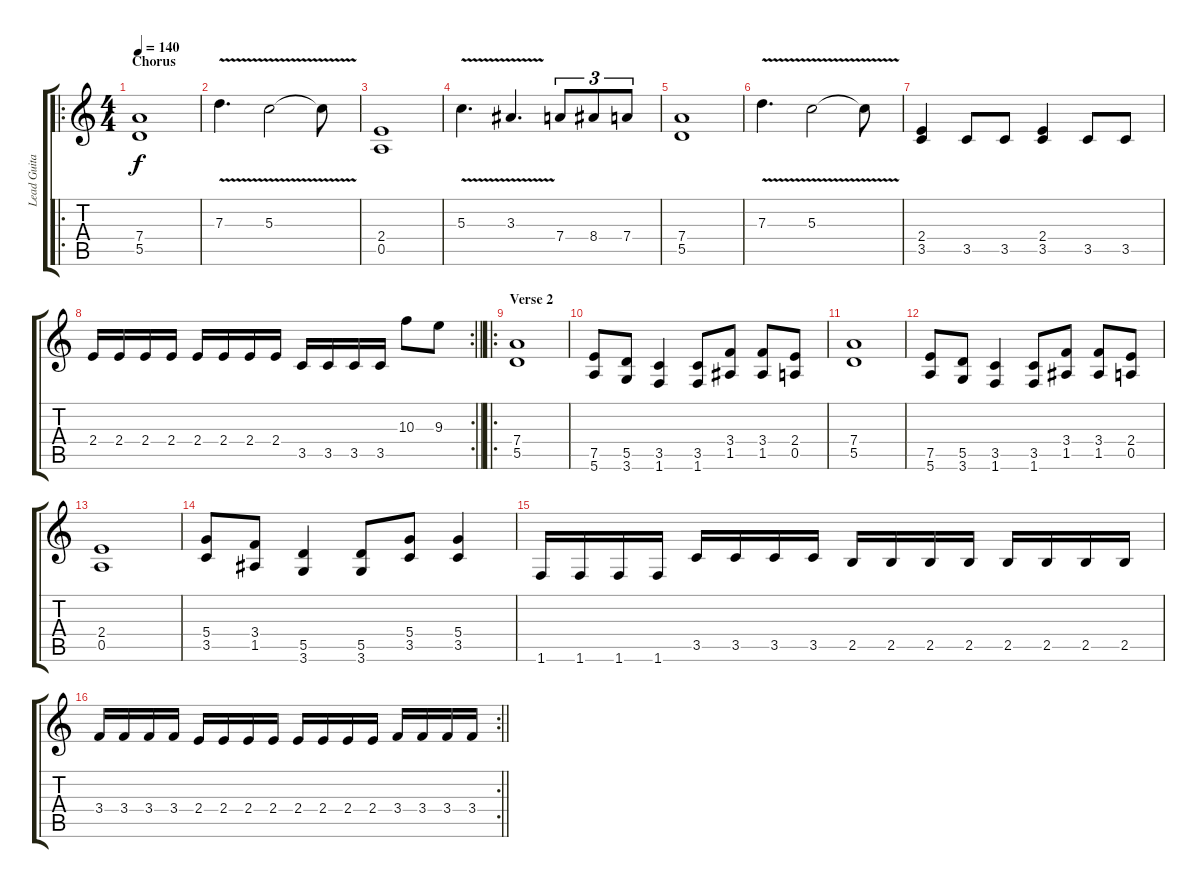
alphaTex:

\track ("Lead Guitar" "Lead Guita") {instrument distortionguitar}
\staff {score tabs}
\tuning (E4 B3 G3 D3 A2 E2) {hide}
\ro
\ts (4 4)
\section ("" "Chorus")
\tempo 140
\clef g2
\ks c
(7.4 5.5).1{dy f} |
7.3{v}.4{d} 5.3{v}.2 5.3{t}.8 |
(2.4 0.5).1 |
5.3{v}.4{d} 3.3{v}.4{d} 7.4.8{tu (3 2)} 8.4.8{tu (3 2)} 7.4.8{tu (3 2)} |
(7.4 5.5).1 |
7.3{v}.4{d} 5.3{v}.2 5.3{t}.8 |
(2.4 3.5).4 3.5.8 3.5.8 (2.4 3.5).4 3.5.8 3.5.8 |
\rc 2
\barLineRight lightlight
2.4.16 2.4.16 2.4.16 2.4.16 2.4.16 2.4.16 2.4.16 2.4.16 3.5.16 3.5.16 3.5.16 3.5.16 10.3.8 9.3.8 |
\ro
\section ("" "Verse 2")
(7.4 5.5).1 |
(7.5 5.6).8 (5.5 3.6).8 (3.5 1.6).4 (3.5 1.6).8 (3.4 1.5).8 (3.4 1.5).8 (2.4 0.5).8 |
(7.4 5.5).1 |
(7.5 5.6).8 (5.5 3.6).8 (3.5 1.6).4 (3.5 1.6).8 (3.4 1.5).8 (3.4 1.5).8 (2.4 0.5).8 |
(2.4 0.5).1 |
(5.4 3.5).8 (3.4 1.5).8 (5.5 3.6).4 (5.5 3.6).8 (5.4 3.5).8 (5.4 3.5).4 |
1.6.16 1.6.16 1.6.16 1.6.16 3.5.16 3.5.16 3.5.16 3.5.16 2.5.16 2.5.16 2.5.16 2.5.16 2.5.16 2.5.16 2.5.16 2.5.16 |
\rc 2
\barLineRight lightlight
3.4.16 3.4.16 3.4.16 3.4.16 2.4.16 2.4.16 2.4.16 2.4.16 2.4.16 2.4.16 2.4.16 2.4.16 3.4.16 3.4.16 3.4.16 3.4.16
